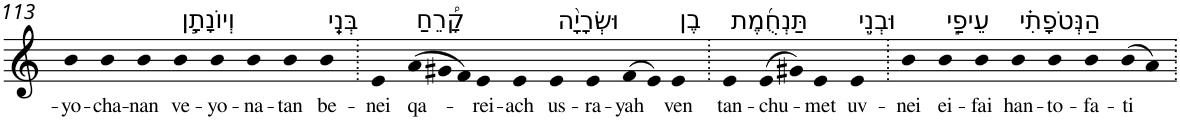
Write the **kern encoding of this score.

**kern	**text
*part1	*part1
*staff1	*staff1
*I"Piano	*
*I'Pno	*
!!LO:PB:g=z
*clefG2	*
*k[]	*
=113	=113
!	!LO:LY:b
4b	-yo-
!	!LO:LY:b
4b	-cha-
!	!LO:LY:b
4b	-nan
!LO:TX:a:t=וְיוֹנָתָ֣ן	!
!	!LO:LY:b
4b	ve-
!	!LO:LY:b
4b	-yo-
!	!LO:LY:b
4b	-na-
!	!LO:LY:b
4b	-tan
!LO:TX:a:t=בְּנֵֽי	!
!	!LO:LY:b
4b	be-
=114.	=114.
!	!LO:LY:b
4e	-nei
*Xtuplet	*
!LO:TX:a:t=קָ֠רֵחַ	!
!	!LO:LY:b
(>12a	qa-
12g#X	.
12f)	.
!	!LO:LY:b
4e	-rei-
!	!LO:LY:b
4e	-ach
!LO:TX:a:t=וּשְׂרָיָ֨ה	!
!	!LO:LY:b
4e	us-
!	!LO:LY:b
4e	-ra-
!	!LO:LY:b
(>8f	-yah
8e)	.
!LO:TX:a:t=בֶן	!
!	!LO:LY:b
4e	ven
=115.	=115.
!LO:TX:a:t=תַּנְחֻ֜מֶת	!
!	!LO:LY:b
4e	tan-
!	!LO:LY:b
(>8e	-chu-
8g#X)	.
!	!LO:LY:b
4e	-met
!LO:TX:a:t=וּבְנֵ֣י	!
!	!LO:LY:b
4e	uv-
=116.	=116.
!	!LO:LY:b
4b	-nei
!LO:TX:a:t=עֵיפַ֣י	!
!	!LO:LY:b
4b	ei-
!	!LO:LY:b
4b	-fai
!LO:TX:a:t=הַנְּטֹפָתִ֗י	!
!	!LO:LY:b
4b	han-
!	!LO:LY:b
4b	-to-
!	!LO:LY:b
4b	-fa-
!	!LO:LY:b
(>8b	-ti
8a)	.
=.	=.
*-	*-
